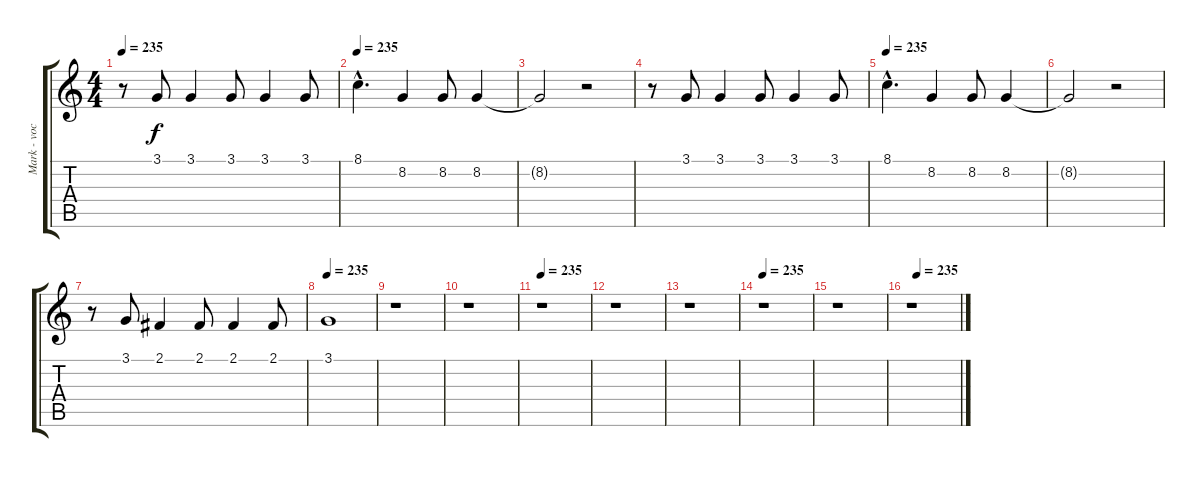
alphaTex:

\track ("Mark - vocal 2" "Mark - voc") {instrument choiraahs}
\staff {score tabs}
\tuning (E4 B3 G3 D3 A2 E2) {hide}
\ts (4 4)
\tempo 235
\clef g2
\ks c
r.8{dy f} 3.1.8 3.1.4 3.1.8 3.1.4 3.1.8 |
\tempo 235
8.1{hac}.4{d} 8.2.4 8.2.8 8.2.4 |
8.2{t}.2 r.2 |
r.8 3.1.8 3.1.4 3.1.8 3.1.4 3.1.8 |
\tempo 235
8.1{hac}.4{d} 8.2.4 8.2.8 8.2.4 |
8.2{t}.2 r.2 |
r.8 3.1.8 2.1.4 2.1.8 2.1.4 2.1.8 |
\tempo 235
3.1.1 |
r.1 |
r.1 |
\tempo 235
r.1 |
r.1 |
r.1 |
\tempo 235
r.1 |
r.1 |
\tempo (235 0.125)
r.1
